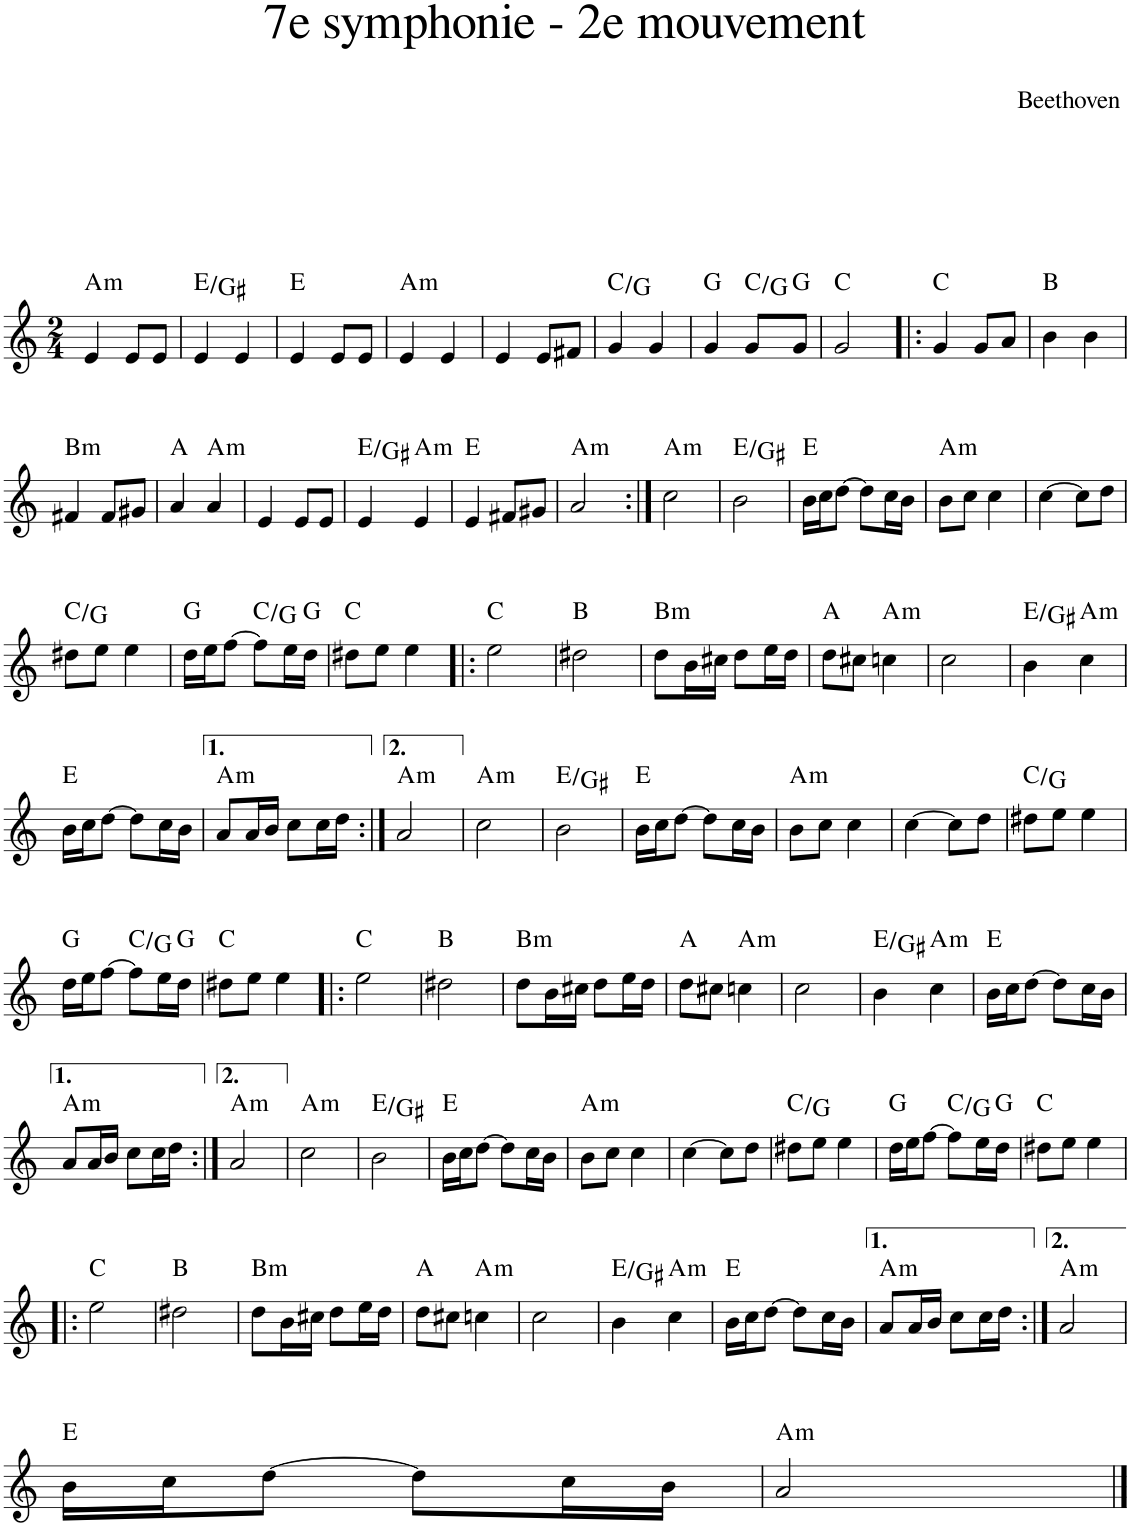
**kern	**harte
*part1	*part1
*staff1	*
*I"Piano	*
*I'Pno.	*
*clefG2	*
*k[]	*
*M2/4	*
=1	=1
!	!LO:H:kt=m
4e/	A:min
8e/L	.
8e/J	.
=2	=2
4e/	E:maj/3
4e/	.
=3	=3
4e/	E:maj
8e/L	.
8e/J	.
=4	=4
!	!LO:H:kt=m
4e/	A:min
4e/	.
=5	=5
4e/	.
8e/L	.
8f#X/J	.
=6	=6
4g/	C:maj/5
4g/	.
=7	=7
4g/	G:maj
8g/L	C:maj/5
8g/J	G:maj
=8	=8
2g/	C:maj
=9!|:	=9!|:
4g/	C:maj
8g/L	.
8a/J	.
=10	=10
4b\	B:maj
4b\	.
!!LO:LB:g=z
=11	=11
!	!LO:H:kt=m
4f#X/	B:min
8f#/L	.
8g#X/J	.
=12	=12
4a/	A:maj
!	!LO:H:kt=m
4a/	A:min
=13	=13
4e/	.
8e/L	.
8e/J	.
=14	=14
4e/	E:maj/3
!	!LO:H:kt=m
4e/	A:min
=15	=15
4e/	E:maj
8f#X/L	.
8g#X/J	.
=16	=16
!	!LO:H:kt=m
2a/	A:min
=17:|!	=17:|!
!	!LO:H:kt=m
2cc\	A:min
=18	=18
2b\	E:maj/3
=19	=19
16b\LL	E:maj
16cc\J	.
[8dd\J	.
8dd\L]	.
16cc\L	.
16b\JJ	.
=20	=20
!	!LO:H:kt=m
8b\L	A:min
8cc\J	.
4cc\	.
=21	=21
[4cc\	.
8cc\L]	.
8dd\J	.
!!LO:LB:g=z
=22	=22
8dd#X\L	C:maj/5
8ee\J	.
4ee\	.
=23	=23
16dd\LL	G:maj
16ee\J	.
[8ff\J	.
8ff\L]	C:maj/5
16ee\L	.
16dd\JJ	G:maj
=24	=24
8dd#X\L	C:maj
8ee\J	.
4ee\	.
=25!|:	=25!|:
2ee\	C:maj
=26	=26
2dd#X\	B:maj
=27	=27
!	!LO:H:kt=m
8dd\L	B:min
16b\L	.
16cc#X\JJ	.
8dd\L	.
16ee\L	.
16dd\JJ	.
=28	=28
8dd\L	A:maj
8cc#X\J	.
!	!LO:H:kt=m
4ccn\	A:min
=29	=29
2cc\	.
=30	=30
4b\	E:maj/3
!	!LO:H:kt=m
4cc\	A:min
!!LO:LB:g=z
=31	=31
16b\LL	E:maj
16cc\J	.
[8dd\J	.
8dd\L]	.
16cc\L	.
16b\JJ	.
=32	=32
!	!LO:H:kt=m
8a/L	A:min
16a/L	.
16b/JJ	.
8cc\L	.
16cc\L	.
16dd\JJ	.
=33:|!	=33:|!
!	!LO:H:kt=m
2a/	A:min
=34	=34
!	!LO:H:kt=m
2cc\	A:min
=35	=35
2b\	E:maj/3
=36	=36
16b\LL	E:maj
16cc\J	.
[8dd\J	.
8dd\L]	.
16cc\L	.
16b\JJ	.
=37	=37
!	!LO:H:kt=m
8b\L	A:min
8cc\J	.
4cc\	.
=38	=38
[4cc\	.
8cc\L]	.
8dd\J	.
=39	=39
8dd#X\L	C:maj/5
8ee\J	.
4ee\	.
!!LO:LB:g=z
=40	=40
16dd\LL	G:maj
16ee\J	.
[8ff\J	.
8ff\L]	C:maj/5
16ee\L	.
16dd\JJ	G:maj
=41	=41
8dd#X\L	C:maj
8ee\J	.
4ee\	.
=42!|:	=42!|:
2ee\	C:maj
=43	=43
2dd#X\	B:maj
=44	=44
!	!LO:H:kt=m
8dd\L	B:min
16b\L	.
16cc#X\JJ	.
8dd\L	.
16ee\L	.
16dd\JJ	.
=45	=45
8dd\L	A:maj
8cc#X\J	.
!	!LO:H:kt=m
4ccn\	A:min
=46	=46
2cc\	.
=47	=47
4b\	E:maj/3
!	!LO:H:kt=m
4cc\	A:min
=48	=48
16b\LL	E:maj
16cc\J	.
[8dd\J	.
8dd\L]	.
16cc\L	.
16b\JJ	.
!!LO:LB:g=z
=49	=49
!	!LO:H:kt=m
8a/L	A:min
16a/L	.
16b/JJ	.
8cc\L	.
16cc\L	.
16dd\JJ	.
=50:|!	=50:|!
!	!LO:H:kt=m
2a/	A:min
=51	=51
!	!LO:H:kt=m
2cc\	A:min
=52	=52
2b\	E:maj/3
=53	=53
16b\LL	E:maj
16cc\J	.
[8dd\J	.
8dd\L]	.
16cc\L	.
16b\JJ	.
=54	=54
!	!LO:H:kt=m
8b\L	A:min
8cc\J	.
4cc\	.
=55	=55
[4cc\	.
8cc\L]	.
8dd\J	.
=56	=56
8dd#X\L	C:maj/5
8ee\J	.
4ee\	.
=57	=57
16dd\LL	G:maj
16ee\J	.
[8ff\J	.
8ff\L]	C:maj/5
16ee\L	.
16dd\JJ	G:maj
=58	=58
8dd#X\L	C:maj
8ee\J	.
4ee\	.
!!LO:LB:g=z
=59!|:	=59!|:
2ee\	C:maj
=60	=60
2dd#X\	B:maj
=61	=61
!	!LO:H:kt=m
8dd\L	B:min
16b\L	.
16cc#X\JJ	.
8dd\L	.
16ee\L	.
16dd\JJ	.
=62	=62
8dd\L	A:maj
8cc#X\J	.
!	!LO:H:kt=m
4ccn\	A:min
=63	=63
2cc\	.
=64	=64
4b\	E:maj/3
!	!LO:H:kt=m
4cc\	A:min
=65	=65
16b\LL	E:maj
16cc\J	.
[8dd\J	.
8dd\L]	.
16cc\L	.
16b\JJ	.
=66	=66
!	!LO:H:kt=m
8a/L	A:min
16a/L	.
16b/JJ	.
8cc\L	.
16cc\L	.
16dd\JJ	.
=67:|!	=67:|!
!	!LO:H:kt=m
2a/	A:min
!!LO:LB:g=z
=68	=68
16b\LL	E:maj
16cc\J	.
[8dd\J	.
8dd\L]	.
16cc\L	.
16b\JJ	.
=69	=69
!	!LO:H:kt=m
2a/	A:min
==	==
*-	*-
